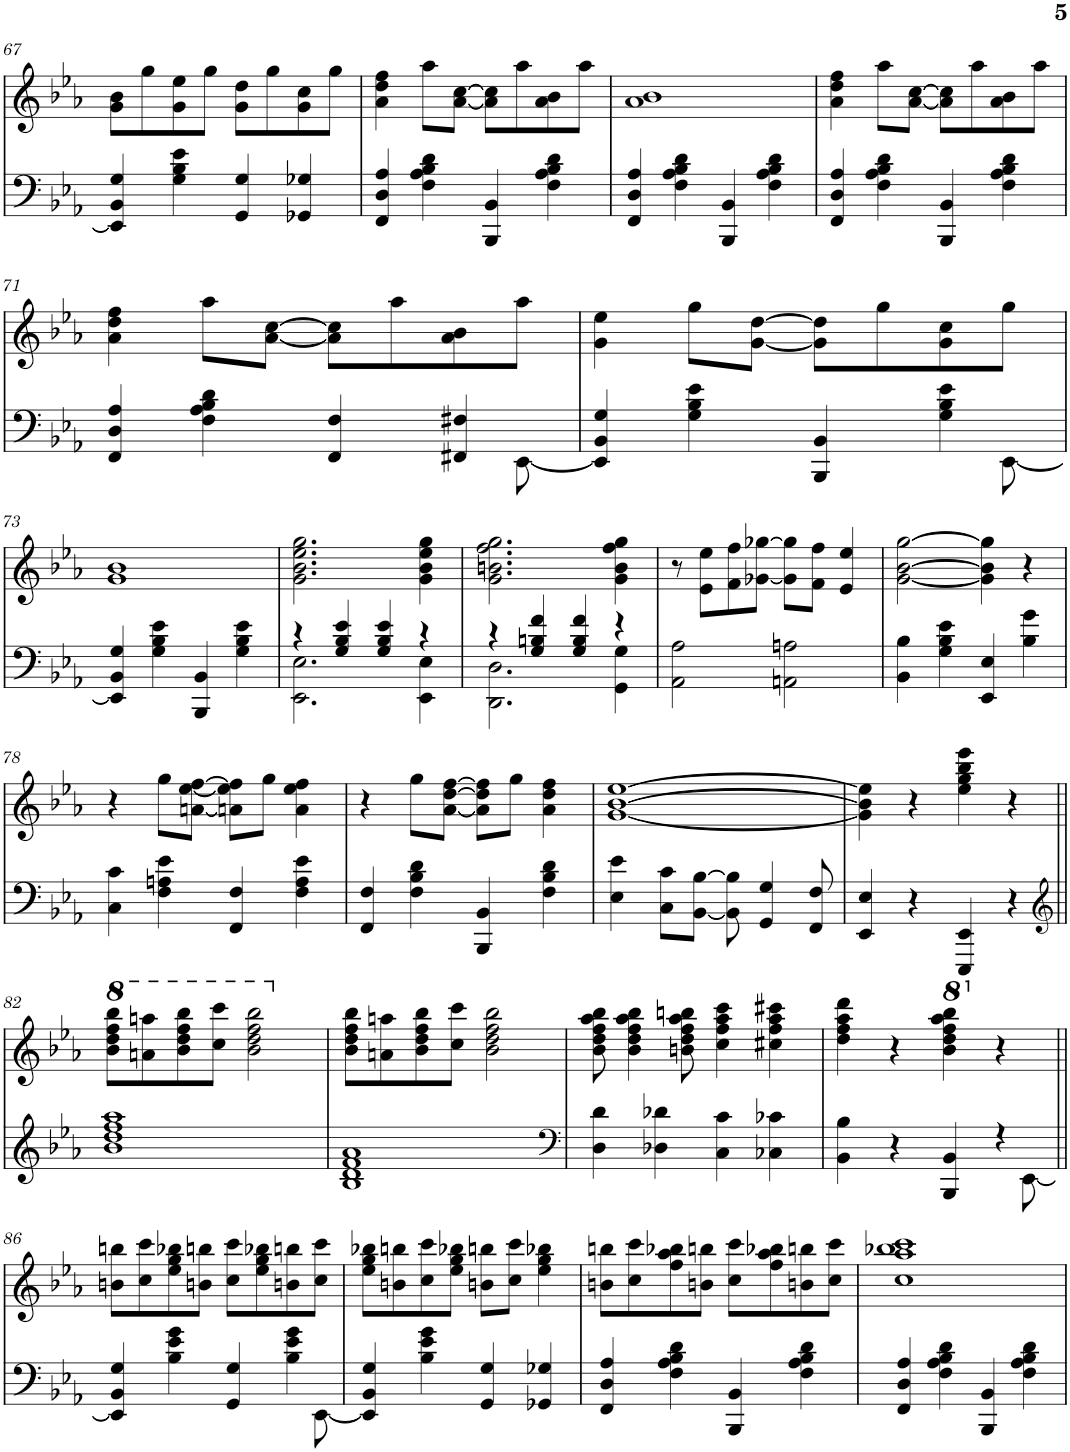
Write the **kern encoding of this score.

**kern	**kern
*part2	*part1
*staff2	*staff1
*I"Piano	*I"Piano
*I'Pno	*I'Pno
!!LO:PB:g=z
*clefF4	*clefG2
*k[b-e-a-]	*k[b-e-a-]
*E-:	*E-:
*M4/4	*M4/4
*met(c)	*met(c)
=67	=67
4EE-/]^^ 4BB-/^^ 4G/^^	8g\^^ 8b-\^^L
.	8gg^^\
4G\^^ 4B-\^^ 4e-\^^	8g\^^ 8ee-\^^
.	8gg^^\J
4GG/^^ 4G/^^	8g\^^ 8dd\^^L
.	8gg^^\
4GG-X/^^ 4G-X/^^	8g\^^ 8cc\^^
.	8gg^^\J
=68	=68
4FF/^^ 4D/^^ 4A-/^^	4a-\^^ 4dd\^^ 4ff\^^
4F\^^ 4A-\^^ 4B-\^^ 4d\^^	8aa-^^\L
.	[8a-\^^ [8cc\^^J
4BBB-/^^ 4BB-/^^	8a-\]^^ 8cc\]^^L
.	8aa-^^\
4F\^^ 4A-\^^ 4B-\^^ 4d\^^	8a-\^^ 8b-\^^
.	8aa-^^\J
=69	=69
4FF/^^ 4D/^^ 4A-/^^	1a-^^ 1b-^^
4F\^^ 4A-\^^ 4B-\^^ 4d\^^	.
4BBB-/^^ 4BB-/^^	.
4F\^^ 4A-\^^ 4B-\^^ 4d\^^	.
=70	=70
4FF/^^ 4D/^^ 4A-/^^	4a-\^^ 4dd\^^ 4ff\^^
4F\^^ 4A-\^^ 4B-\^^ 4d\^^	8aa-^^\L
.	[8a-\^^ [8cc\^^J
4BBB-/^^ 4BB-/^^	8a-\]^^ 8cc\]^^L
.	8aa-^^\
4F\^^ 4A-\^^ 4B-\^^ 4d\^^	8a-\^^ 8b-\^^
.	8aa-^^\J
!!LO:LB:g=z
=71	=71
*^	*
4FF/^^ 4D/^^ 4A-/^^	2..ryy	4a-\^^ 4dd\^^ 4ff\^^
4F\^^ 4A-\^^ 4B-\^^ 4d\^^	.	8aa-^^\L
.	.	[8a-\^^ [8cc\^^J
4FF/^^ 4F/^^	.	8a-\]^^ 8cc\]^^L
.	.	8aa-^^\
4FF#X/^^ 4F#X/^^	.	8a-\^^ 8b-\^^
.	[8EE-\	8aa-^^\J
=72	=72	=72
4EE-/]^^ 4BB-/^^ 4G/^^	2..ryy	4g\^^ 4ee-\^^
4G\^^ 4B-\^^ 4e-\^^	.	8gg^^\L
.	.	[8g\^^ [8dd\^^J
4BBB-/^^ 4BB-/^^	.	8g\]^^ 8dd\]^^L
.	.	8gg^^\
4G\^^ 4B-\^^ 4e-\^^	.	8g\^^ 8cc\^^
.	[8EE-\	8gg^^\J
*v	*v	*
!!LO:LB:g=z
=73	=73
4EE-/]^^ 4BB-/^^ 4G/^^	1g^^ 1b-^^
4G\^^ 4B-\^^ 4e-\^^	.
4BBB-/^^ 4BB-/^^	.
4G\^^ 4B-\^^ 4e-\^^	.
=74	=74
*^	*
4r	2.EE-\^^ 2.E-\^^	2.g\^^ 2.b-\^^ 2.ee-\^^ 2.gg\^^
4G/^^ 4B-/^^ 4e-/^^	.	.
4G/^^ 4B-/^^ 4e-/^^	.	.
4r	4EE-\^^ 4E-\^^	4g\^^ 4b-\^^ 4ee-\^^ 4gg\^^
=75	=75	=75
4r	2.DD\^^ 2.D\^^	2.g\^^ 2.bn\^^ 2.ff\^^ 2.gg\^^
4G/^^ 4Bn/^^ 4f/^^	.	.
4G/^^ 4B/^^ 4f/^^	.	.
4r	4GG\^^ 4G\^^	4g\^^ 4b\^^ 4ff\^^ 4gg\^^
*v	*v	*
=76	=76
2AA-\^^ 2A-\^^	8r
.	8e-\^^ 8ee-\^^L
.	8f\^^ 8ff\^^
.	[8g-X\^^ [8gg-X\^^J
2AAn\^^ 2An\^^	8g-\]^^ 8gg-\]^^L
.	8f\^^ 8ff\^^J
.	4e-/^^ 4ee-/^^
=77	=77
4BB-\^^ 4B-\^^	[2g\^^ [2b-\^^ [2gg\^^
4G\^^ 4B-\^^ 4e-\^^	.
4EE-/^^ 4E-/^^	4g\]^^ 4b-\]^^ 4gg\]^^
4B-\^^ 4g\^^	4r
!!LO:LB:g=z
=78	=78
4C\^^ 4c\^^	4r
4F\^^ 4An\^^ 4e-\^^	8gg^^\L
.	[8an\^^ [8ee-\^^ [8ff\^^J
4FF/^^ 4F/^^	8an\]^^ 8ee-\]^^ 8ff\]^^L
.	8gg^^\J
4F\^^ 4A\^^ 4e-\^^	4a\^^ 4ee-\^^ 4ff\^^
=79	=79
4FF/^^ 4F/^^	4r
4F\^^ 4B-\^^ 4d\^^	8gg^^\L
.	[8a-\^^ [8dd\^^ [8ff\^^J
4BBB-/^^ 4BB-/^^	8a-\]^^ 8dd\]^^ 8ff\]^^L
.	8gg^^\J
4F\^^ 4B-\^^ 4d\^^	4a-\^^ 4dd\^^ 4ff\^^
=80	=80
4E-\^^ 4e-\^^	[1g^^ [1b-^^ [1ee-^^
8C\^^ 8c\^^L	.
[8BB-\^^ [8B-\^^J	.
8BB-\]^^ 8B-\]^^	.
4GG/^^ 4G/^^	.
8FF/^^ 8F/^^	.
=81	=81
4EE-/^^ 4E-/^^	4g\]^^ 4b-\]^^ 4ee-\]^^
4r	4r
4EEE-/^^ 4EE-/^^	4ee-\^^ 4gg\^^ 4bb-\^^ 4eee-\^^
4r	4r
!!LO:LB:g=z
=82||	=82||
*clefG2	*
*k[b-e-a-]	*k[b-e-a-]
*E-:	*E-:
*	*8va
1b-^^ 1dd^^ 1ff^^ 1aa-^^	8bb-\^^ 8ddd\^^ 8fff\^^ 8bbb-\^^L
.	8aan\^^ 8aaan\^^
.	8bb-\^^ 8ddd\^^ 8fff\^^ 8bbb-\^^
.	8ccc\^^ 8cccc\^^J
.	2bb-\^^ 2ddd\^^ 2fff\^^ 2bbb-\^^
=83	=83
*	*X8va
1B-^^ 1d^^ 1f^^ 1a-^^	8b-\^^ 8dd\^^ 8ff\^^ 8bb-\^^L
.	8an\^^ 8aan\^^
.	8b-\^^ 8dd\^^ 8ff\^^ 8bb-\^^
.	8cc\^^ 8ccc\^^J
.	2b-\^^ 2dd\^^ 2ff\^^ 2bb-\^^
=84	=84
*clefF4	*
4D\^^ 4d\^^	8b-\^^ 8dd\^^ 8ff\^^ 8aa-\^^ 8bb-\^^
.	4b-\^^ 4dd\^^ 4ff\^^ 4aa-\^^ 4bb-\^^
4D-X\^^ 4d-X\^^	.
.	8bn\^^ 8dd\^^ 8ff\^^ 8aa-\^^ 8bbn\^^
4C\^^ 4c\^^	4cc\^^ 4ff\^^ 4aa-\^^ 4ccc\^^
4C-X\^^ 4c-X\^^	4cc#X\^^ 4ff\^^ 4aa-\^^ 4ccc#X\^^
=85	=85
*^	*
4BB-\^^ 4B-\^^	2..ryy	4dd\^^ 4ff\^^ 4aa-\^^ 4ddd\^^
4r	.	4r
*	*	*8va
4BBB-/^^ 4BB-/^^	.	4bb-\^^ 4ddd\^^ 4fff\^^ 4aaa-\^^ 4bbb-\^^
*	*	*X8va
4r	.	4r
.	[8EE-\	.
!!LO:LB:g=z
=86||	=86||	=86||
4EE-/]^^ 4BB-/^^ 4G/^^	2..ryy	8bn\^^ 8bbn\^^L
.	.	8cc\^^ 8ccc\^^
4B-\^^ 4e-\^^ 4g\^^	.	8ee-\^^ 8gg\^^ 8bb-X\^^
.	.	8bn\^^ 8bbn\^^J
4GG/^^ 4G/^^	.	8cc\^^ 8ccc\^^L
.	.	8ee-\^^ 8gg\^^ 8bb-X\^^
4B-\^^ 4e-\^^ 4g\^^	.	8bn\^^ 8bbn\^^
.	[8EE-\	8cc\^^ 8ccc\^^J
*v	*v	*
=87	=87
4EE-/]^^ 4BB-/^^ 4G/^^	8ee-\^^ 8gg\^^ 8bb-X\^^L
.	8bn\^^ 8bbn\^^
4B-\^^ 4e-\^^ 4g\^^	8cc\^^ 8ccc\^^
.	8ee-\^^ 8gg\^^ 8bb-X\^^J
4GG/^^ 4G/^^	8bn\^^ 8bbn\^^L
.	8cc\^^ 8ccc\^^J
4GG-X/^^ 4G-X/^^	4ee-\^^ 4gg\^^ 4bb-X\^^
=88	=88
4FF/^^ 4D/^^ 4A-/^^	8bn\^^ 8bbn\^^L
.	8cc\^^ 8ccc\^^
4F\^^ 4A-\^^ 4B-\^^ 4d\^^	8ff\^^ 8aa-\^^ 8bb-X\^^
.	8bn\^^ 8bbn\^^J
4BBB-/^^ 4BB-/^^	8cc\^^ 8ccc\^^L
.	8ff\^^ 8aa-\^^ 8bb-X\^^
4F\^^ 4A-\^^ 4B-\^^ 4d\^^	8bn\^^ 8bbn\^^
.	8cc\^^ 8ccc\^^J
=89	=89
4FF/^^ 4D/^^ 4A-/^^	1cc^^ 1aa-^^ 1bb-X^^ 1ccc^^
4F\^^ 4A-\^^ 4B-\^^ 4d\^^	.
4BBB-/^^ 4BB-/^^	.
4F\^^ 4A-\^^ 4B-\^^ 4d\^^	.
=	=
*-	*-
